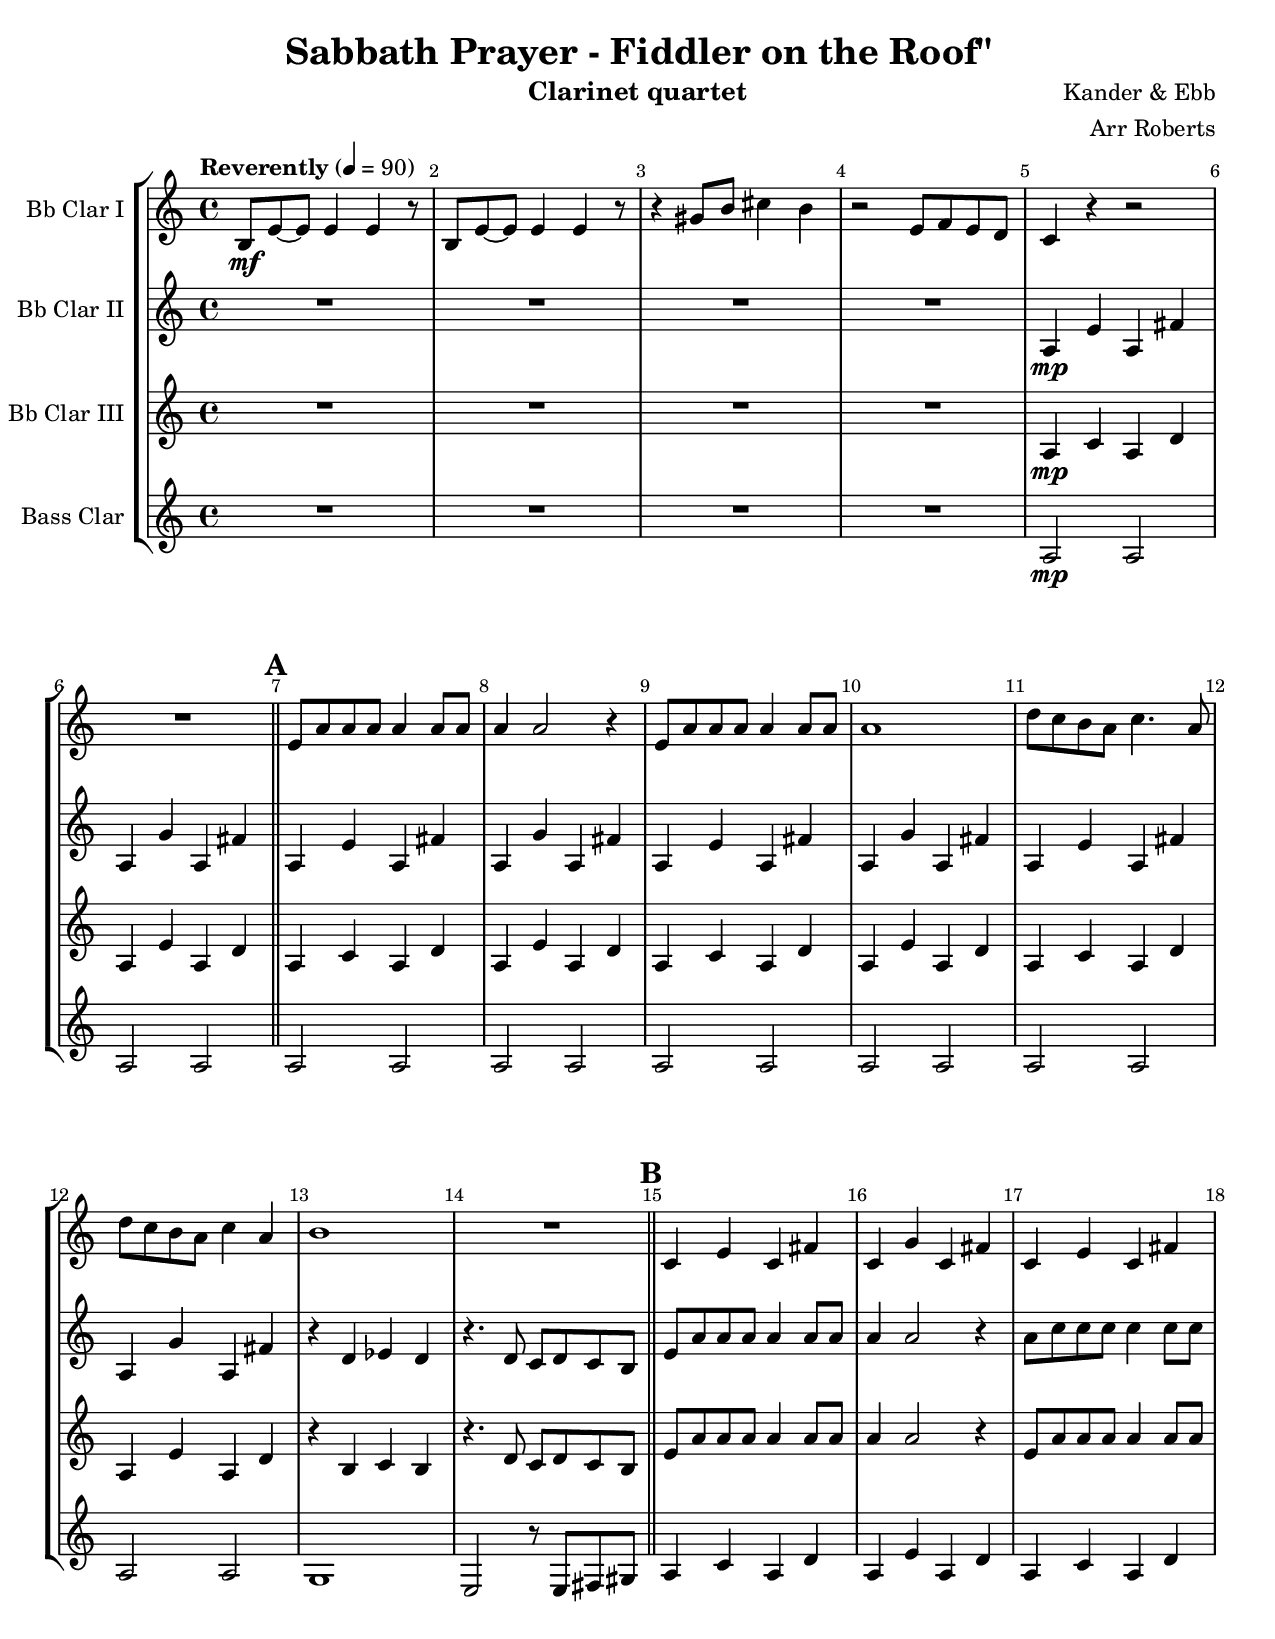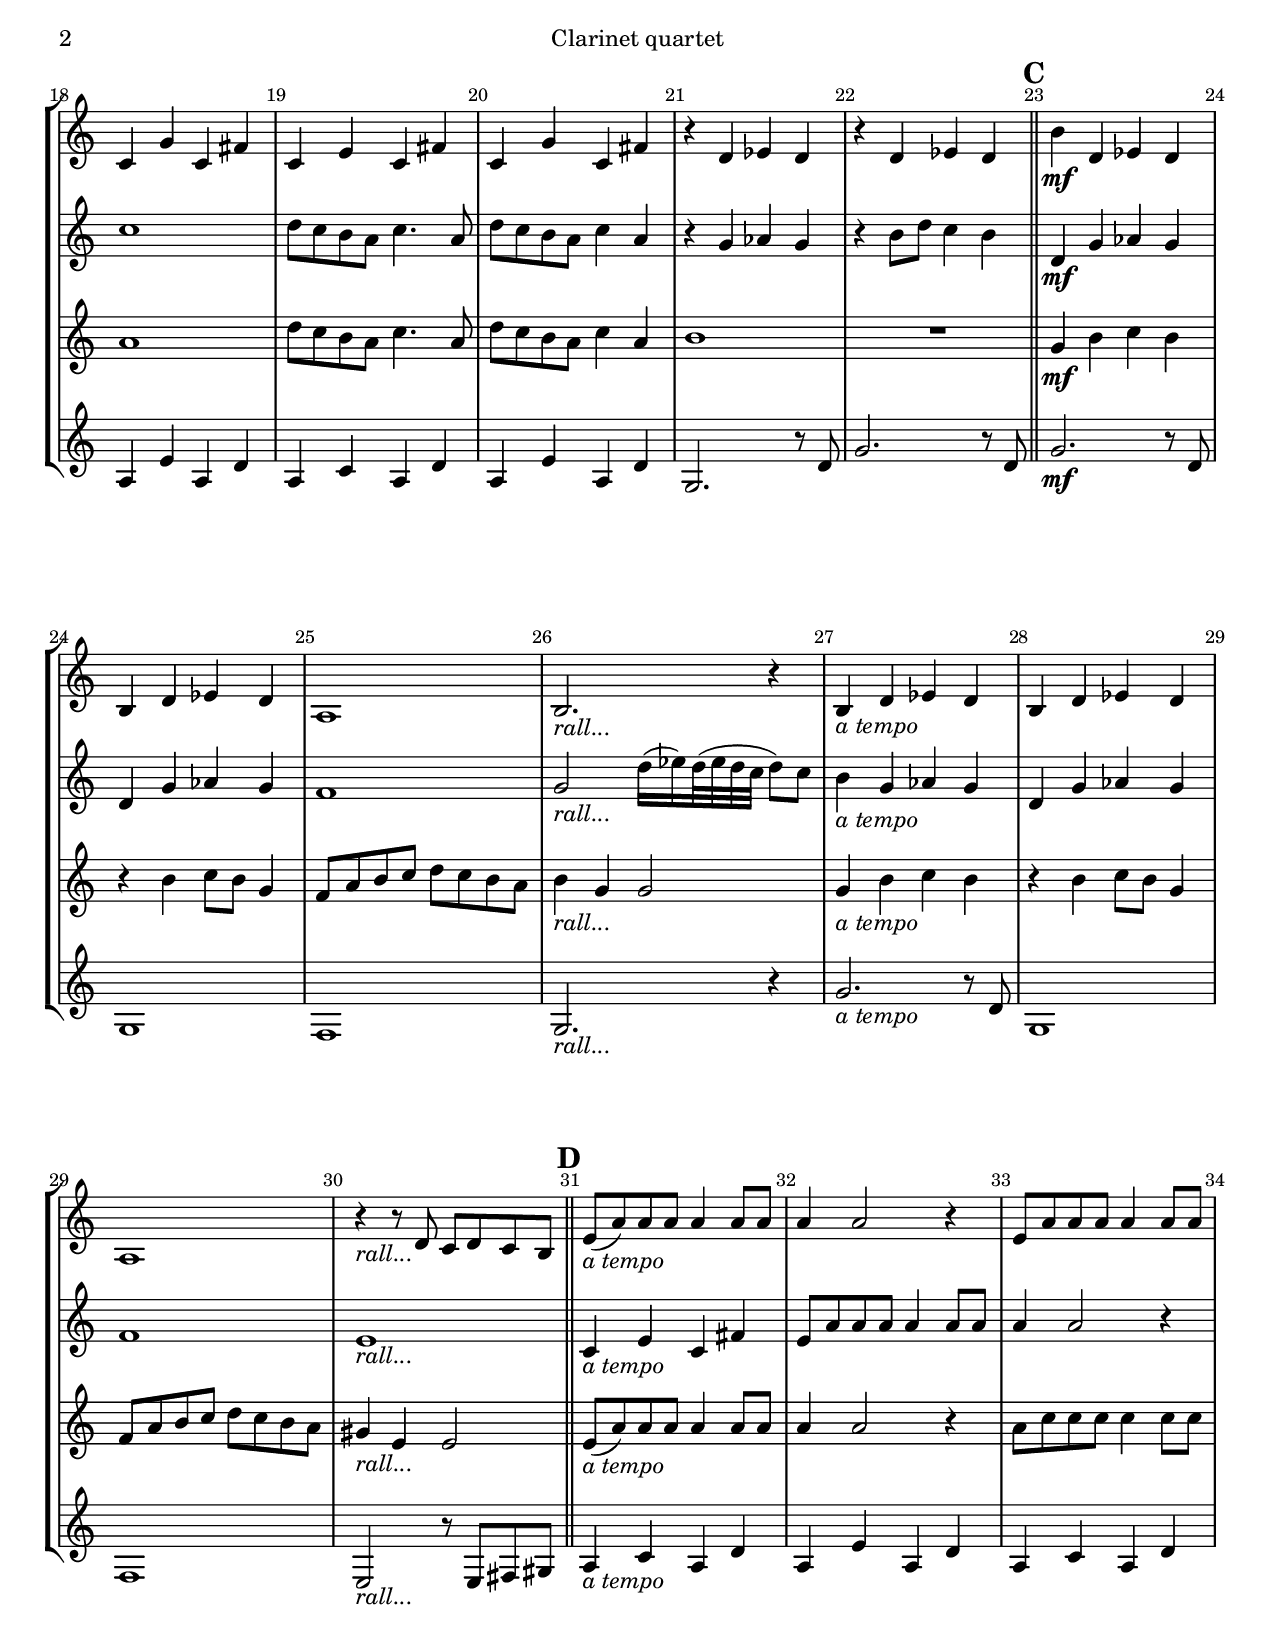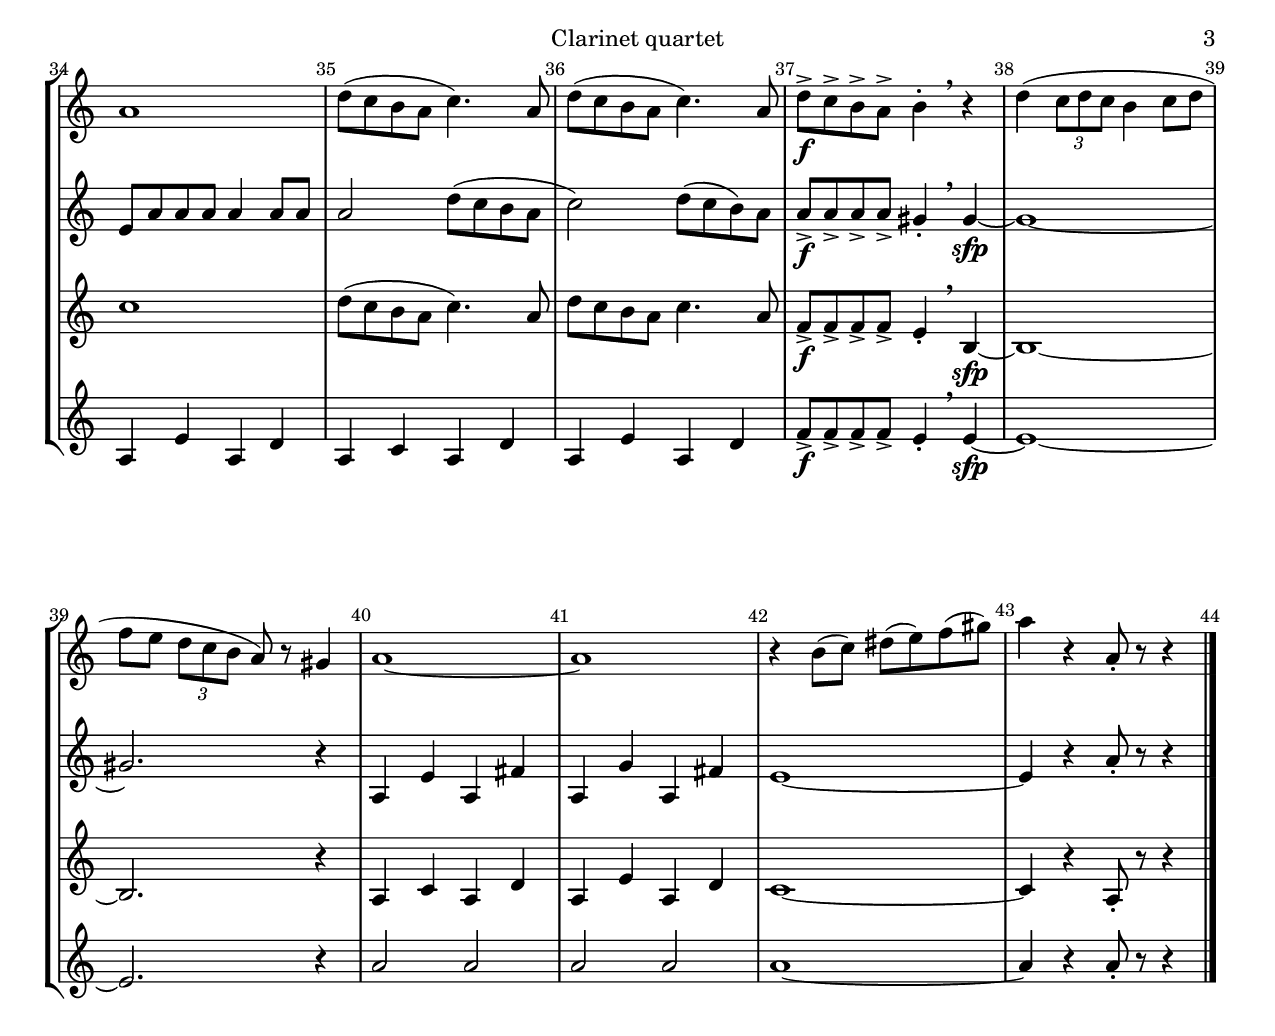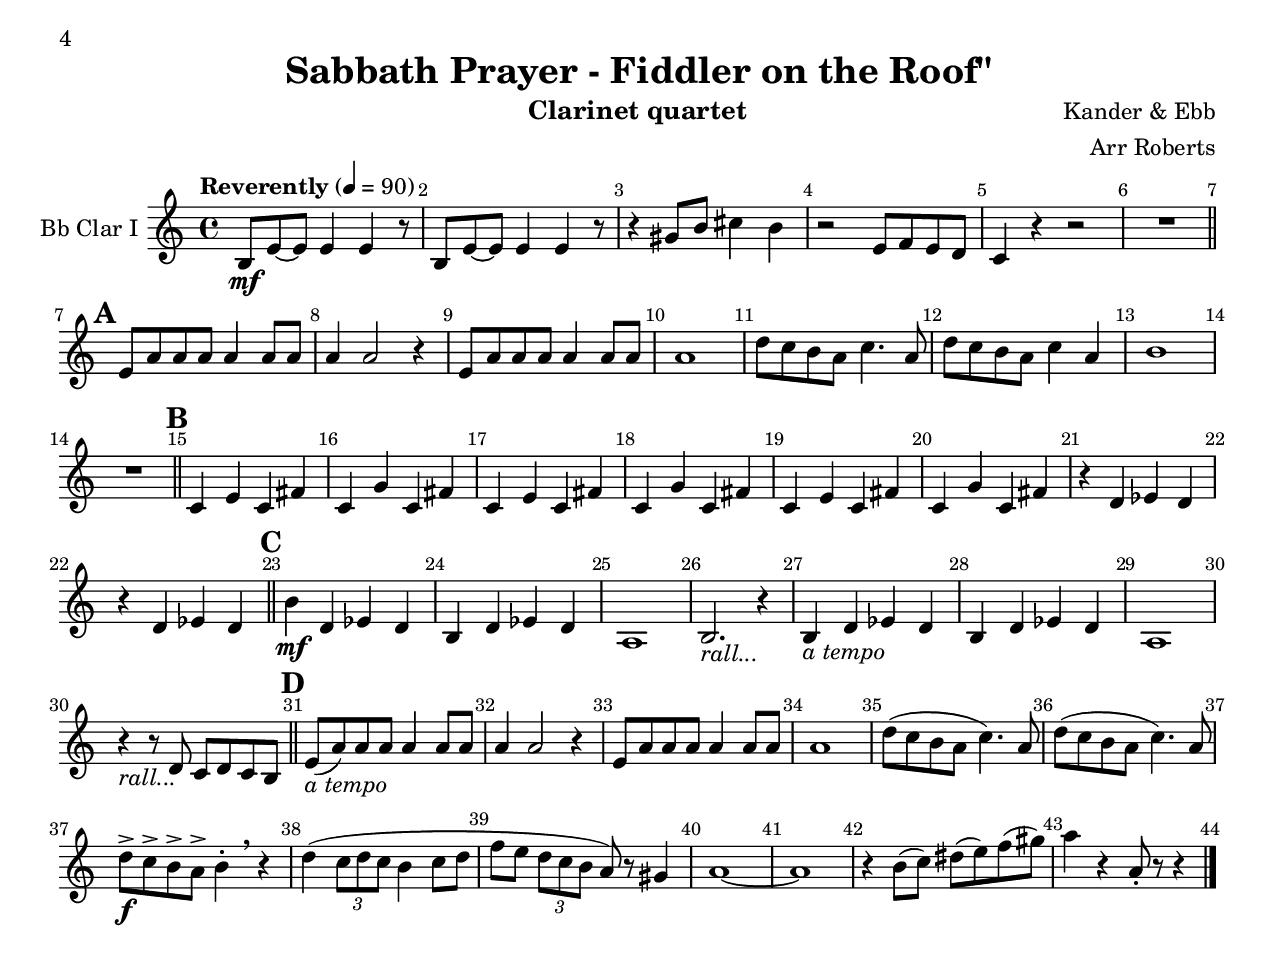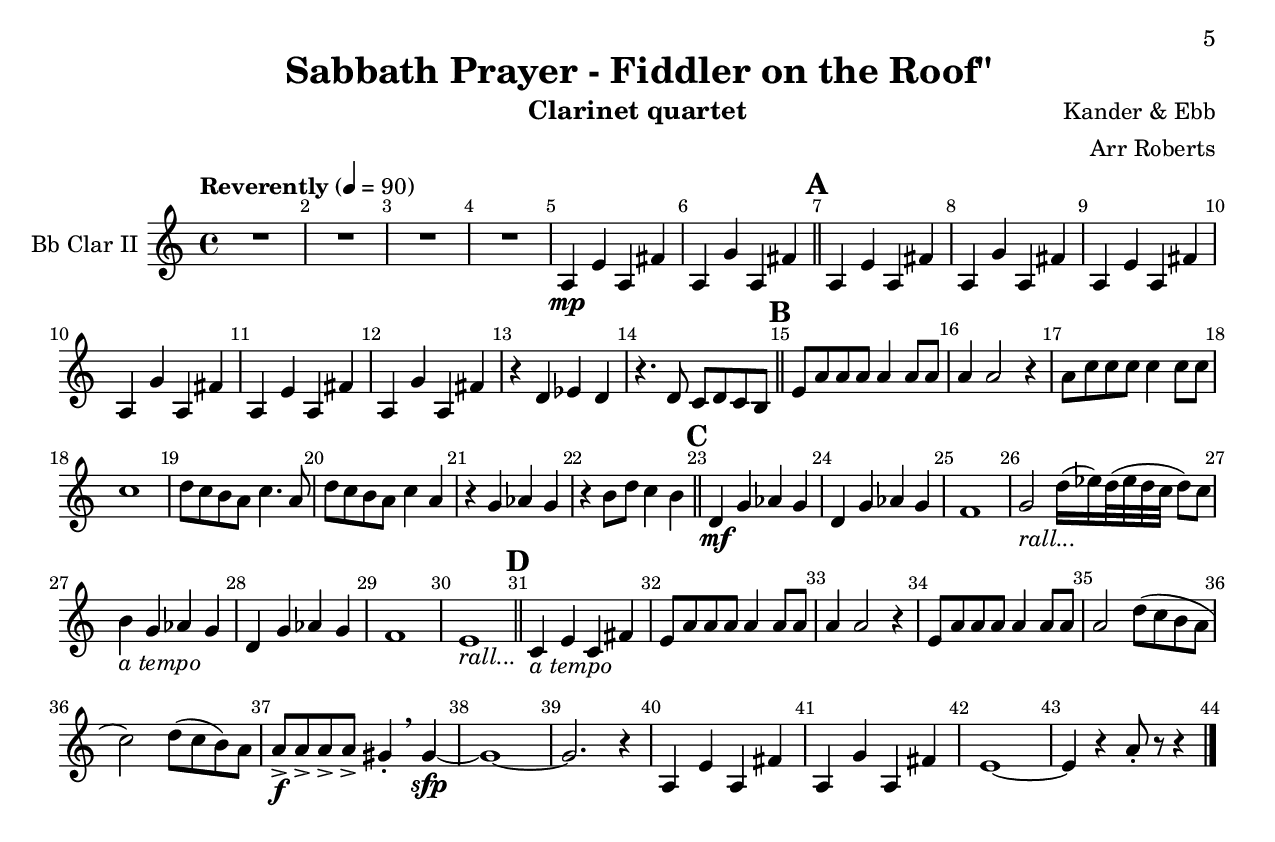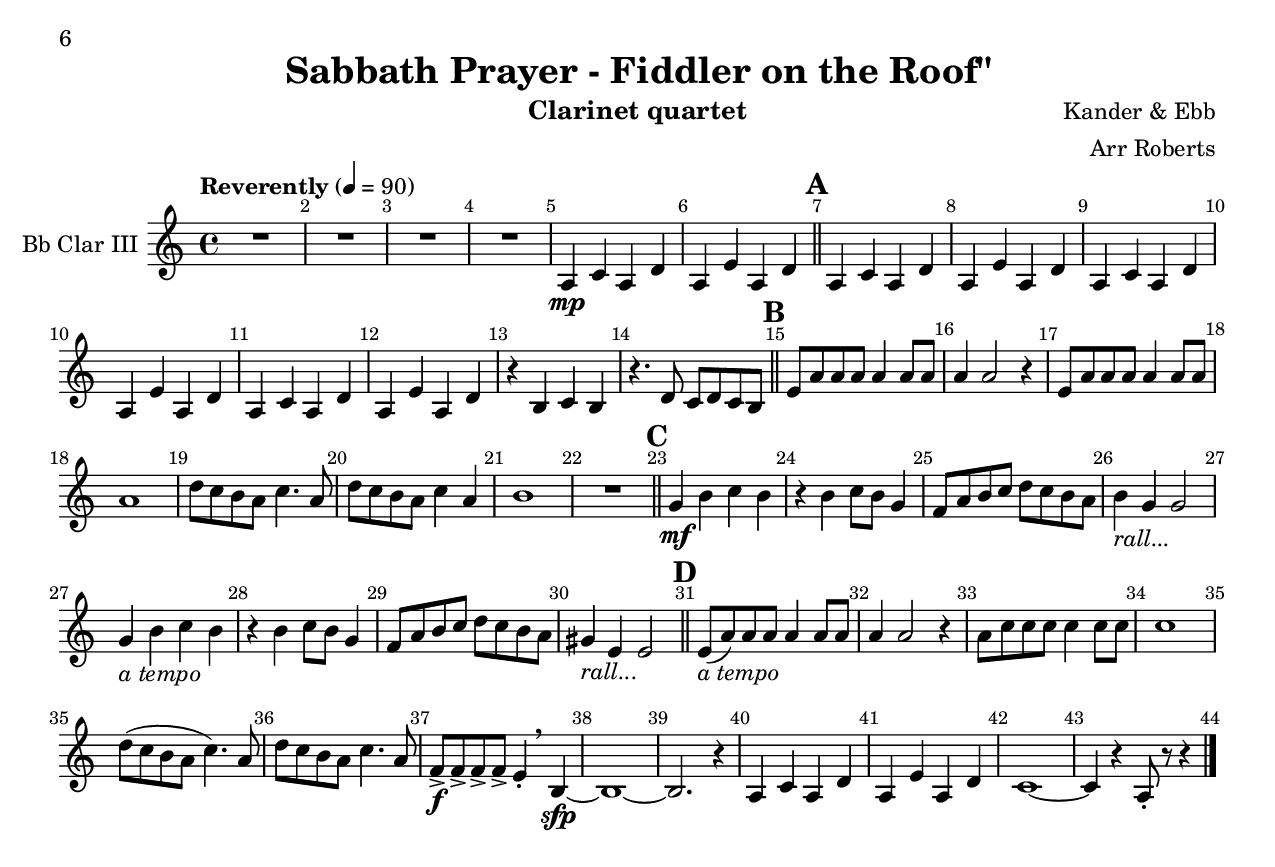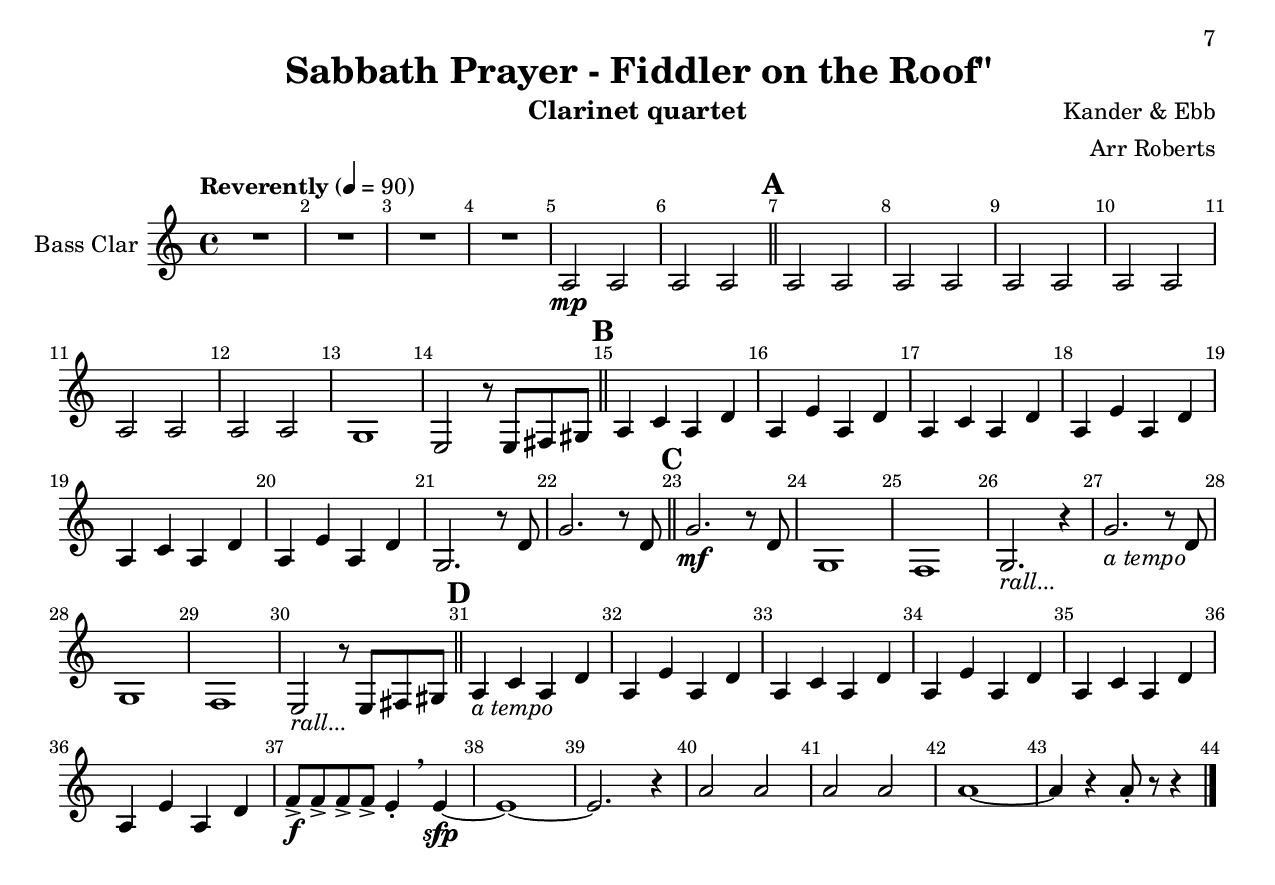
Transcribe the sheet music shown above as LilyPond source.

\version "2.16.0"
\include "english.ly"

\paper {
  #(set-paper-size "letter")
}

simile = \markup { \italic simile }
subMp = \markup { sub \dynamic mp }
rall = \markup { \italic rall... }
atempo = \markup { \italic { a tempo } }


prefix = {
  \time 4/4
  \tempo "Reverently" 4=90
  \clef treble \key c \major
  \override Score.BarNumber #'break-visibility = #all-visible
  \override Score.BarNumber #'self-alignment-X = #0
  \override Score.BarNumber #'self-alignment-Y = #1
  \override MultiMeasureRest #'expand-limit = #1
  \set Score.markFormatter = #format-mark-box-letters
}

skeleton = {
    s1*6 \bar "||" \mark \default
    s1*8 \bar "||" \mark \default
    s1*8 \bar "||" \mark \default
    s1*8 \bar "||" \mark \default
    s1*13 \bar "|."
}

\parallelMusic  #'(clarA clarB clarC clarBass) {

    b8\mf e8~e e4 e4 r8 |
    R1 |
    R1 |
    R1 |

    b8 e8~e e4 e4 r8 |
    R1 |
    R1 |
    R1 |

    r4 gs8 b cs4 b4 |
    R1 |
    R1 |
    R1 |

    r2   e,8 f e d |
    R1 |
    R1 |
    R1 |

    c4 r4 r2 |
    a4\mp e'4 a,4 fs'4 | 
    a4\mp c4 a4 d4 |
    a2\mp a2 |

    R1 |
    a,4 g'4 a,4 fs'4 |
    a4 e'4 a,4 d4 |
    a2 a2 |

    % A Verse 1  Bar 7
    
    e8 a8 a8 a8 a4 a8 a8 |
    a,4 e'4 a,4 fs'4 | 
    a4 c4 a4 d4 |
    a2 a2 |
    
    a4 a2 r4 |
    a,4 g'4 a,4 fs'4 |
    a4 e'4 a,4 d4 |
    a2 a2 |
    
    e8 a8 a8 a8 a4 a8 a8 |
    a,4 e'4 a,4 fs'4 | 
    a4 c4 a4 d4 |
    a2 a2 |
    
    a1 |
    a,4 g'4 a,4 fs'4 |
    a4 e'4 a,4 d4 |
    a2 a2 |
    
    d8 c b a c4. a8 |
    a,4 e'4 a,4 fs'4 | 
    a4 c4 a4 d4 |
    a2 a2 |
    
    d8 c b a c4 a4 | 
    a,4 g'4 a,4 fs'4 |
    a4 e'4 a,4 d4 |
    a2 a2 |

    b1 |
    r4 d4 ef4 d4 |
    r4 b4 c4 b4 |
    g1 |

    R1 |
    r4. d8 c d c b |
    r4. d8 c d c b |
    e2 r8 e8 fs8 gs8 |

    % Second verse

    c,4 e c fs |
    e8 a8 a8 a8 a4 a8 a8 |
    e8 a8 a8 a8 a4 a8 a8 |
    a4 c4 a4 d4 |

    c4 g' c, fs |
    a4 a2 r4 |
    a4 a2 r4 |
    a4 e'4 a,4 d4 |

    c4 e c fs |
    a8 c8 c8 c8 c4 c8 c8 |
    e8 a8 a8 a8 a4 a8 a8 |
    a4 c4 a4 d4 |

    c4 g' c, fs |
    c1 |
    a1 |
    a4 e'4 a,4 d4 |

    c4 e c fs |
    d8 c b a c4. a8 |
    d8 c b a c4. a8 |
    a4 c4 a4 d4 |

    c4 g' c, fs |
    d8 c b a c4 a4 |
    d8 c b a c4 a4 |
    a4 e'4 a,4 d4 |

    r4 d4 ef4 d4 |
    r4 g4 af4 g4 |
    b1 |
    g,2. r8 d'8 |

    r4 d4 ef4 d4 |
    r4 b8 d8 c4 b4 |
    R1 |
    g2. r8 d8 |

    % C Chorus bar 17

    b'4\mf d, ef d |
    d,4\mf g af g |
    g4\mf b c b |
    g2.\mf r8 d8 |

    b4 d ef d |
    d4 g af g |
    r4 b c8 b g4 |
    g,1 |

    a1 |
    f1 |
    f8 a b c d c b a |
    f1 |

    b2._\rall r4 |
    g2_\rall   d'16( ef) d32( ef d c d8) c8 |
    b4_\rall g4 g2 |
    g2._\rall r4 |

    b4_\atempo d ef d |
    b4_\atempo g af g |
    g4_\atempo b c b |
    g'2._\atempo r8 d8 |

    b4 d ef d |
    d4 g af g |
    r4 b c8 b g4 |
    g,1 |

    a1 |
    f1 |
    f8 a b c d c b a |
    f1 |

    r4_\rall r8 d8 c d c b |
    e1_\rall |
    gs4_\rall e4 e2 |
    e2_\rall r8 e8 fs8 gs8 |

    % Final verse D Bar 31
 
    e8(_\atempo a8) a8 a8 a4 a8 a8 |
    c4_\atempo e c fs |
    e8(_\atempo a8) a8 a8 a4 a8 a8 |
    a4_\atempo c a d |
    
    a4 a2 r4 |
    e8 a8 a8 a8 a4 a8 a8 |
    a4 a2 r4 |
    a4 e' a, d |
    
    e8 a8 a8 a8 a4 a8 a8 |
    a4 a2 r4 |
    a8 c8 c8 c8 c4 c8 c8 |
    a4 c a d |
    
    a1 |
    e8 a8 a8 a8 a4 a8 a8 |
    c1 |
    a4 e' a, d |
    
    d8( c b a c4.) a8 |
    a2       d8( c b a |
    d8( c b a c4.) a8 |
    a4 c a d |
    
    d8( c b a c4.) a8 |
    c2)      d8( c b) a |
    d8 c b a c4. a8 |
    a4 e' a, d |

    d8->\f c-> b-> a-> b4-.\breathe  r4 |
    a8->\f a-> a-> a-> gs4-.\breathe gs4~_\sfp |
    f8->\f f-> f-> f-> e4-.\breathe  b4~_\sfp |
    f8->\f f-> f-> f-> e4-.\breathe  e4~_\sfp |

    % Amen

    d4( \times 2/3 { c8 d c } b4 c8 d8 |
    gs1~ |
    b1~ |
    e1~ | 

    f8 e \times 2/3 { d8 c b } a8) r8 gs4 |
    gs2. r4 |
    b2. r4 |
    e2. r4 |

    a1~ |
    a,4 e'4 a,4 fs'4 | 
    a4 c4 a4 d4 |
    a2 a2 |

    a1 |
    a,4 g'4 a,4 fs'4 |
    a4 e'4 a,4 d4 |
    a2 a2 |

    r4 b8( c) ds( e) f( gs) |
    e1~ |
    c1~ |
    a1~ |

    a4 r4 a,8-. r8 r4 |
    e4 r4 a8-. r8 r4 |
    c4 r4 a8-. r8 r4 |
    a4 r4 a8-. r8 r4 |


}



\header {
  title = "Sabbath Prayer - Fiddler on the Roof\""
  instrument = "Clarinet quartet"
  composer = "Kander & Ebb"
  arranger = "Arr Roberts"
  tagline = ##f
}



%
% Define the parts.
%

% Clarinet I

clarI = {
  \set Staff.instrumentName = #"Bb Clar I "
  \set Staff.midiInstrument = #"clarinet"

  \prefix
  << \skeleton \relative c' \clarA >>
}

% Clarinet II

clarII = {
  \set Staff.instrumentName = #"Bb Clar II "
  \set Staff.midiInstrument = #"clarinet"

  \prefix
  << \skeleton  \relative c' \clarB >>
}

% Clarinet III

clarIII = {
  \set Staff.instrumentName = #"Bb Clar III "
  \set Staff.midiInstrument = #"clarinet"

  \prefix
  << \skeleton  \relative c' \clarC >>
}

% Bass Clarinet

bassClar = {
  \set Staff.instrumentName = #"Bass Clar "
  \set Staff.midiInstrument = #"clarinet"

  \prefix
  << \skeleton  \relative c' \clarBass >>
}


%
% Put them all together.
%

parts = {
  <<
     \tag #'clr1  \new Staff  \transpose c  c  \clarI
     \tag #'clr2  \new Staff  \transpose c  c  \clarII
     \tag #'clr3  \new Staff  \transpose c  c  \clarIII
     \tag #'bass  \new Staff  \transpose c  c  \bassClar
  >>
}


%
% Define the things that print.
%

\score {
  % Do I need << >> around this line?
  \context StaffGroup = "quartet" \parts 
  \midi { 
    \context { 
      \Score tempoWholesPerMinute = #(ly:make-moment 160 8) 
    }
  }
  \layout { }
}

\bookpart { \score { \keepWithTag #'clr1 \parts } }
\bookpart { \score { \keepWithTag #'clr2 \parts } }
\bookpart { \score { \keepWithTag #'clr3 \parts } }
\bookpart { \score { \keepWithTag #'bass \parts } }

